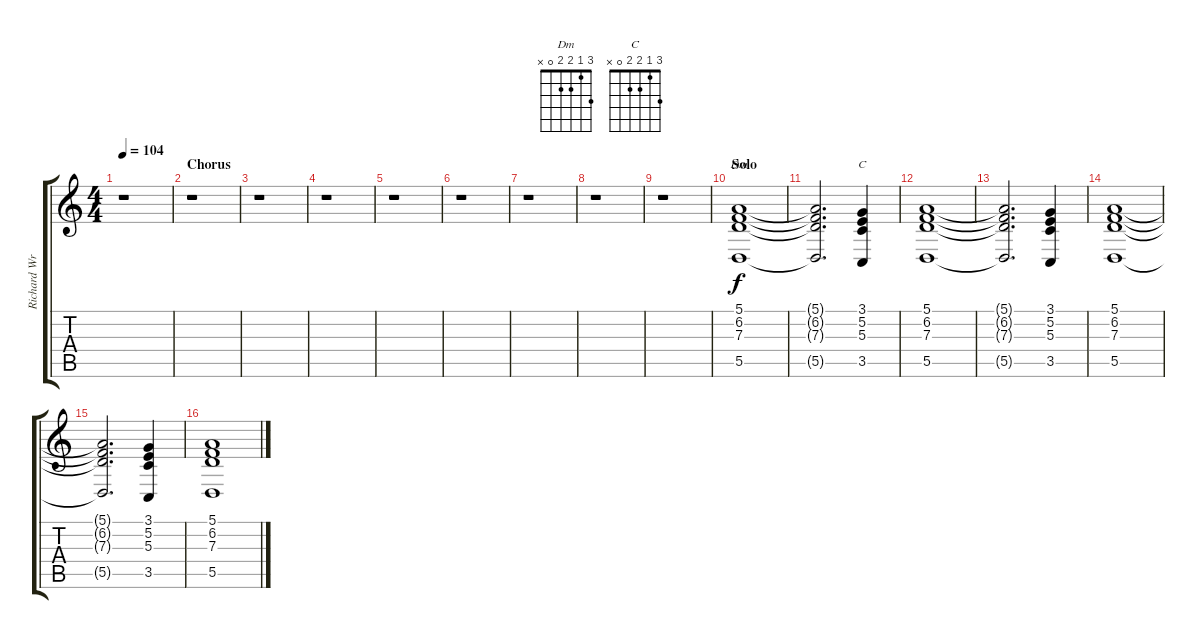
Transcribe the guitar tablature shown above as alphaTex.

\track ("Richard Wright | Prophet-5 | Synthesize" "Richard Wr") {instrument synthstrings1}
\staff {score tabs}
\tuning (E4 B3 G3 D3 A2 E2) {hide}
\chord ("Dm" 3 1 2 2 0 x)
\chord ("C" 3 1 2 2 0 x)
\ts (4 4)
\tempo 104
\clef g2
\ks c
r.1{dy f} |
\section ("" "Chorus")
r.1 |
r.1 |
r.1 |
r.1 |
r.1 |
r.1 |
r.1 |
r.1 |
\section ("" "Solo")
(5.1 6.2 7.3 5.5).1{ch "Dm"} |
(5.1{t} 6.2{t} 7.3{t} 5.5{t}).2{d} (3.1 5.2 5.3 3.5).4{ch "C"} |
(5.1 6.2 7.3 5.5).1 |
(5.1{t} 6.2{t} 7.3{t} 5.5{t}).2{d} (3.1 5.2 5.3 3.5).4 |
(5.1 6.2 7.3 5.5).1 |
(5.1{t} 6.2{t} 7.3{t} 5.5{t}).2{d} (3.1 5.2 5.3 3.5).4 |
(5.1 6.2 7.3 5.5).1
